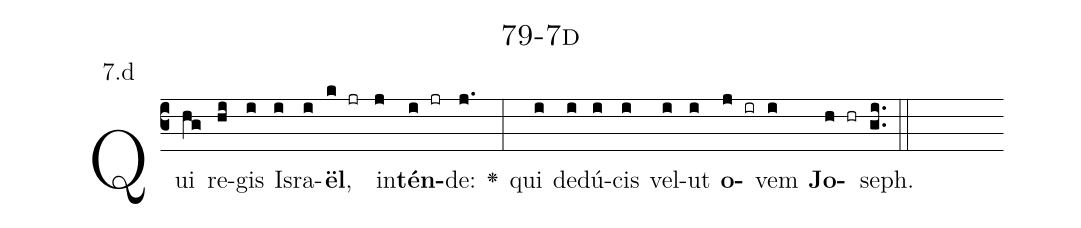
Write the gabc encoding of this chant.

name: 79-7d;
annotation: 7.d;
%%
(c3)Qui(hg) re(hi)gis(i) Is(i)ra(i)<b>ël</b>,(k jr) in(j)<b>tén</b>(i jr)de:(j.) <v>\greheightstar</v>(:) qui(i) de(i)dú(i)cis(i) vel(i)ut(i) <b>o</b>(j ir)vem(i) <b>Jo</b>(h hr)seph.(gi..) (::)


%E(i) u(i) o(j) u(i) a(h) e.(gi..) (::)
